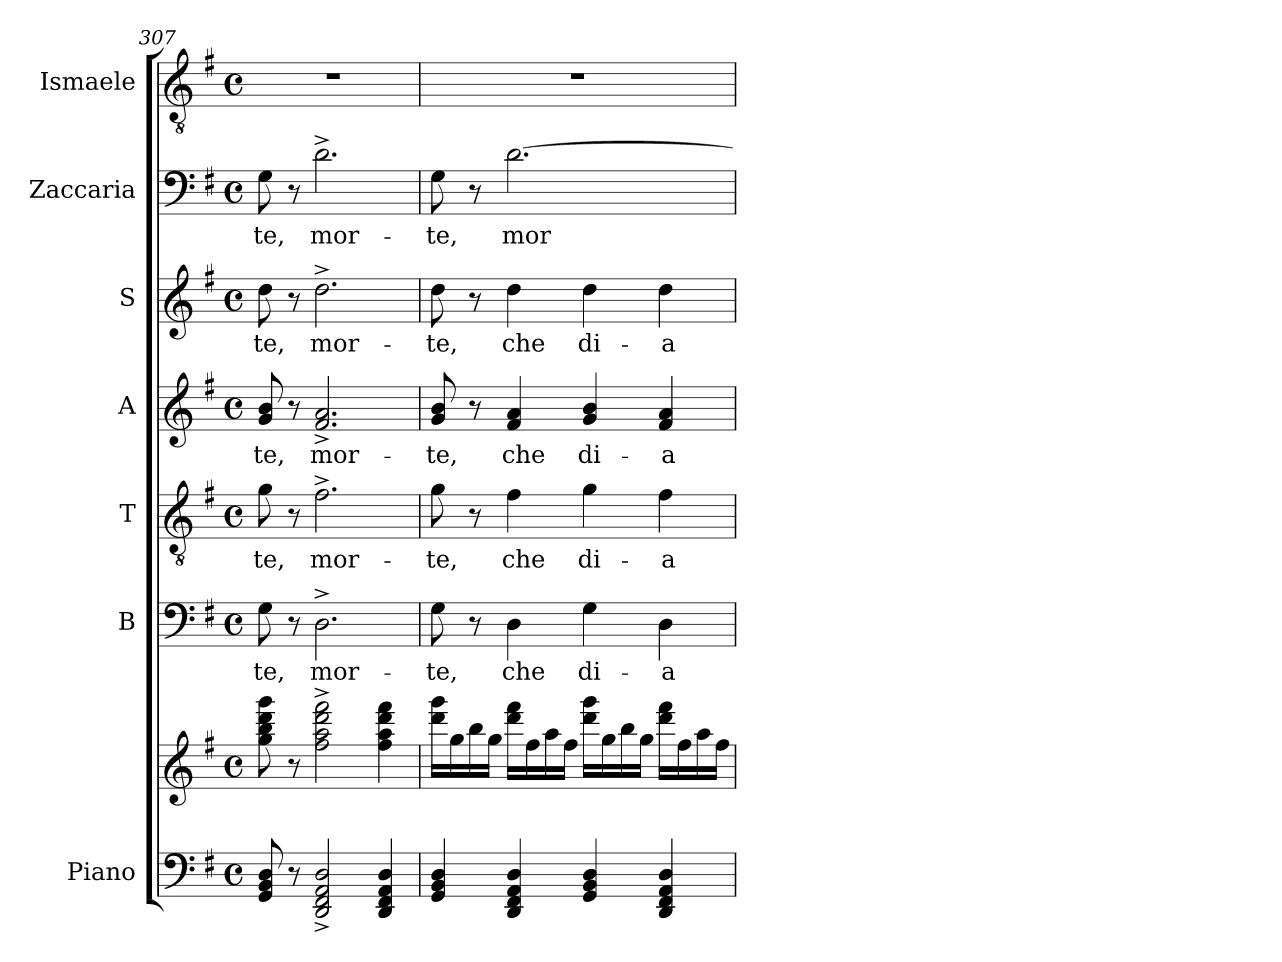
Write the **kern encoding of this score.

**kern	**kern	**kern	**text	**kern	**text	**kern	**text	**kern	**text	**kern	**text	**kern
*part7	*part7	*part6	*part6	*part5	*part5	*part4	*part4	*part3	*part3	*part2	*part2	*part1
*staff8	*staff7	*staff6	*staff6	*staff5	*staff5	*staff4	*staff4	*staff3	*staff3	*staff2	*staff2	*staff1
*I"Piano	*	*I"B	*	*I"T	*	*I"A	*	*I"S	*	*I"Zaccaria	*	*I"Ismaele
*I'Pno	*	*I'B	*	*I'T	*	*I'A	*	*I'S	*	*	*	*
*clefF4	*clefG2	*clefF4	*	*clefGv2	*	*clefG2	*	*clefG2	*	*clefF4	*	*clefGv2
*k[f#]	*k[f#]	*k[f#]	*	*k[f#]	*	*k[f#]	*	*k[f#]	*	*k[f#]	*	*k[f#]
*M4/4	*M4/4	*M4/4	*	*M4/4	*	*M4/4	*	*M4/4	*	*M4/4	*	*M4/4
*met(c)	*met(c)	*met(c)	*	*met(c)	*	*met(c)	*	*met(c)	*	*met(c)	*	*met(c)
=307	=307	=307	=307	=307	=307	=307	=307	=307	=307	=307	=307	=307
!	!	!	!LO:LY:b	!	!LO:LY:b	!	!LO:LY:b	!	!LO:LY:b	!	!LO:LY:b	!
8GG/ 8BB/ 8D/	8gg\ 8bb\ 8ddd\ 8ggg\	8G\	-te,	8g\	-te,	8g/ 8b/	-te,	8dd\	-te,	8G\	-te,	1r
8r	8r	8r	.	8r	.	8r	.	8r	.	8r	.	.
!	!	!	!LO:LY:b	!	!LO:LY:b	!	!LO:LY:b	!	!LO:LY:b	!	!LO:LY:b	!
2DD/^ 2FF#/^ 2AA/^ 2D/^	2ff#\^ 2aa\^ 2ddd\^ 2fff#\^	2.D^\	mor-	2.f#^\	mor-	2.f#/^ 2.a/^	mor-	2.dd^\	mor-	2.d^\	mor-	.
4DD/ 4FF#/ 4AA/ 4D/	4ff#\ 4aa\ 4ddd\ 4fff#\	.	.	.	.	.	.	.	.	.	.	.
=308	=308	=308	=308	=308	=308	=308	=308	=308	=308	=308	=308	=308
!	!	!	!LO:LY:b	!	!LO:LY:b	!	!LO:LY:b	!	!LO:LY:b	!	!LO:LY:b	!
4GG/ 4BB/ 4D/	16ddd\ 16ggg\LL	8G\	-te,	8g\	-te,	8g/ 8b/	-te,	8dd\	-te,	8G\	-te,	1r
.	16gg\	.	.	.	.	.	.	.	.	.	.	.
.	16bb\	8r	.	8r	.	8r	.	8r	.	8r	.	.
.	16gg\JJ	.	.	.	.	.	.	.	.	.	.	.
!	!	!	!LO:LY:b	!	!LO:LY:b	!	!LO:LY:b	!	!LO:LY:b	!	!LO:LY:b	!
4DD/ 4FF#/ 4AA/ 4D/	16ddd\ 16fff#\LL	4D\	che	4f#\	che	4f#/ 4a/	che	4dd\	che	[2.d\	mor-	.
.	16ff#\	.	.	.	.	.	.	.	.	.	.	.
.	16aa\	.	.	.	.	.	.	.	.	.	.	.
.	16ff#\JJ	.	.	.	.	.	.	.	.	.	.	.
!	!	!	!LO:LY:b	!	!LO:LY:b	!	!LO:LY:b	!	!LO:LY:b	!	!	!
4GG/ 4BB/ 4D/	16ddd\ 16ggg\LL	4G\	di-	4g\	di-	4g/ 4b/	di-	4dd\	di-	.	.	.
.	16gg\	.	.	.	.	.	.	.	.	.	.	.
.	16bb\	.	.	.	.	.	.	.	.	.	.	.
.	16gg\JJ	.	.	.	.	.	.	.	.	.	.	.
!	!	!	!LO:LY:b	!	!LO:LY:b	!	!LO:LY:b	!	!LO:LY:b	!	!	!
4DD/ 4FF#/ 4AA/ 4D/	16ddd\ 16fff#\LL	4D\	-a	4f#\	-a	4f#/ 4a/	-a	4dd\	-a	.	.	.
.	16ff#\	.	.	.	.	.	.	.	.	.	.	.
.	16aa\	.	.	.	.	.	.	.	.	.	.	.
.	16ff#\JJ	.	.	.	.	.	.	.	.	.	.	.
=	=	=	=	=	=	=	=	=	=	=	=	=
*-	*-	*-	*-	*-	*-	*-	*-	*-	*-	*-	*-	*-
